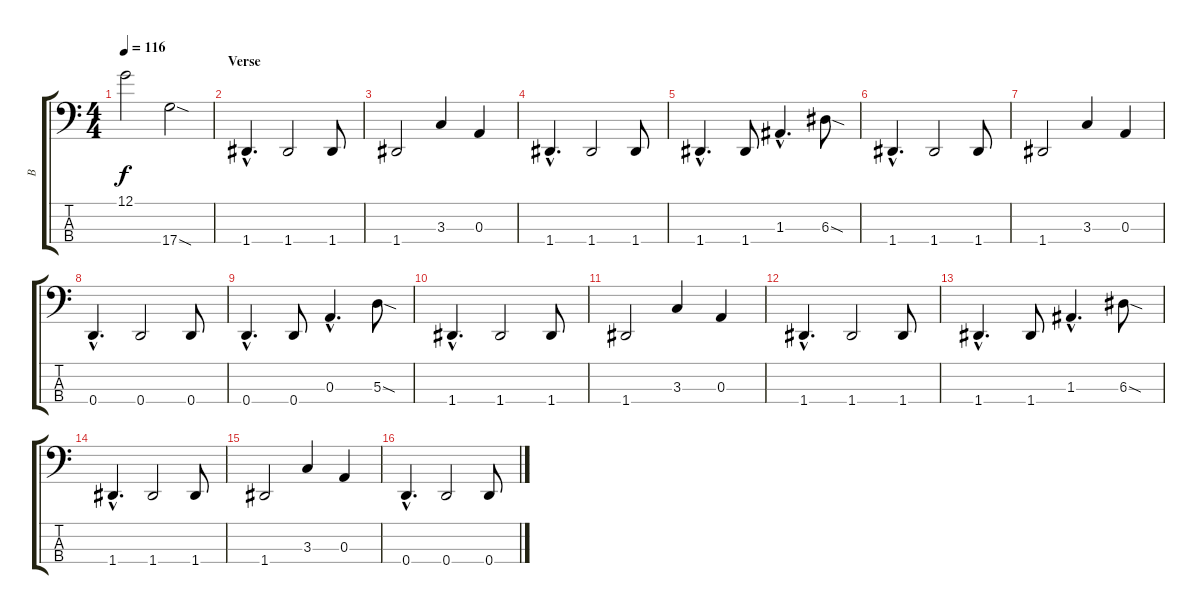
\track ("B" "B") {instrument electricbassfinger}
\staff {score tabs}
\tuning (G2 D2 A1 D1) {hide}
\ts (4 4)
\tempo 116
\clef f4
\ks c
12.1{t}.2{dy f} 17.4{sod}.2 |
\section ("" "Verse")
1.4{hac}.4{d} 1.4.2 1.4.8 |
1.4.2 3.3.4 0.3.4 |
1.4{hac}.4{d} 1.4.2 1.4.8 |
1.4{hac}.4{d} 1.4.8 1.3{hac}.4{d} 6.3{sod}.8 |
1.4{hac}.4{d} 1.4.2 1.4.8 |
1.4.2 3.3.4 0.3.4 |
0.4{hac}.4{d} 0.4.2 0.4.8 |
0.4{hac}.4{d} 0.4.8 0.3{hac}.4{d} 5.3{sod}.8 |
1.4{hac}.4{d} 1.4.2 1.4.8 |
1.4.2 3.3.4 0.3.4 |
1.4{hac}.4{d} 1.4.2 1.4.8 |
1.4{hac}.4{d} 1.4.8 1.3{hac}.4{d} 6.3{sod}.8 |
1.4{hac}.4{d} 1.4.2 1.4.8 |
1.4.2 3.3.4 0.3.4 |
0.4{hac}.4{d} 0.4.2 0.4.8
